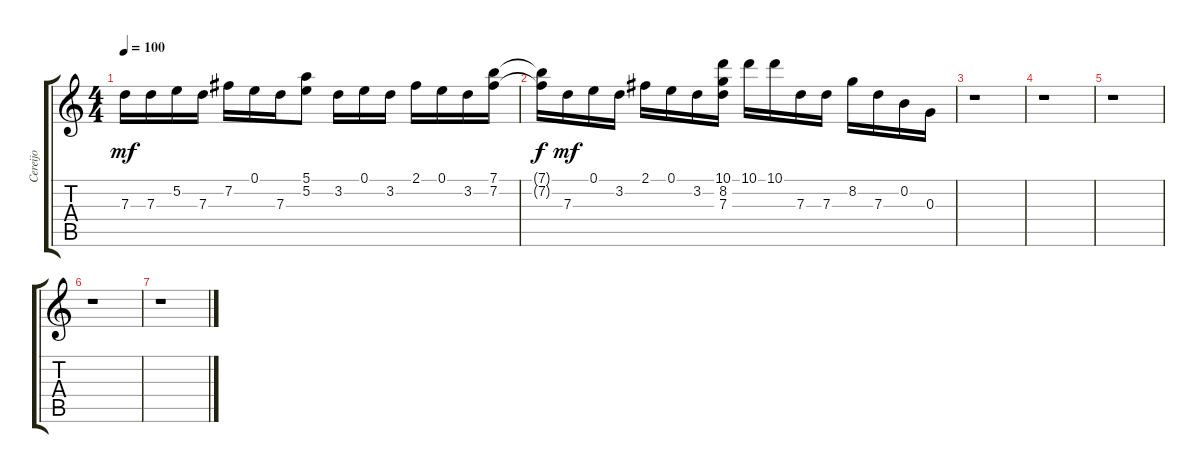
\track ("Cereijo" "Cereijo") {instrument overdrivenguitar}
\staff {score tabs}
\tuning (E4 B3 G3 D3 A2 E2) {hide}
\ts (4 4)
\tempo 100
\clef g2
\ks c
7.3.16{dy mf} 7.3.16 5.2.16 7.3.16 7.2.16 0.1.16 7.3.16 (5.1 5.2).8 3.2.16 0.1.16 3.2.16 2.1.16 0.1.16 3.2.16 (7.1 7.2).16 |
(7.1{t} 7.2{t}).16{dy f} 7.3.16{dy mf} 0.1.16 3.2.16 2.1.16 0.1.16 3.2.16 (10.1 8.2 7.3).16 10.1.16 10.1.16 7.3.16 7.3.16 8.2.16 7.3.16 0.2.16 0.3.16 |
r.1 |
r.1 |
r.1 |
r.1 |
r.1
